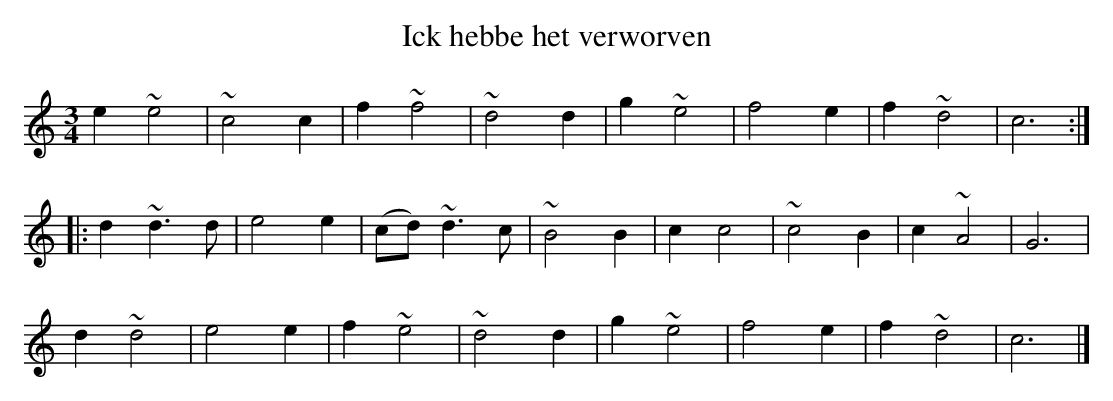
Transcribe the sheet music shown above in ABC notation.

X:1
T:Ick hebbe het verworven
M:3/4
K:Cmaj
e2~e4|~c4c2|f2~f4|~d4d2|g2~e4|f4e2|f2~d4|c6:|
|:d2~d3d|e4e2|(cd)~d3c|~B4B2|c2c4|~c4B2|c2~A4|G6|
d2~d4|e4e2|f2~e4|~d4d2|g2~e4|f4e2|f2~d4|c6|]
